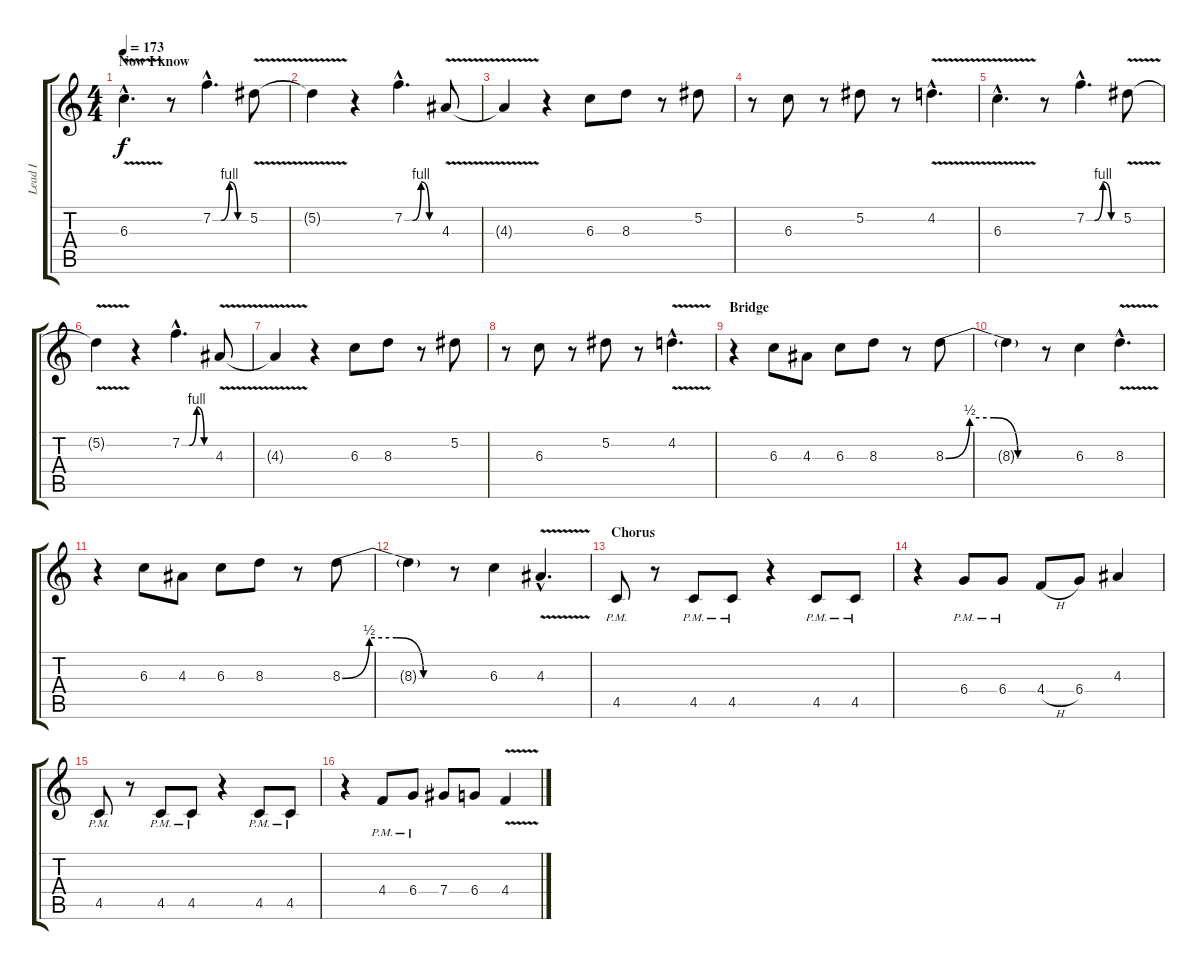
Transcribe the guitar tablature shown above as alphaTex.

\track ("Lead I" "Lead I") {instrument distortionguitar}
\staff {score tabs}
\tuning (Eb4 Bb3 Gb3 Db3 Ab2 Eb2) {hide}
\ts (4 4)
\section ("" "Now I know")
\tempo 173
\clef g2
\ks c
6.3{v hac}.4{d dy f} r.8 7.2{be (custom 0 0 10 0 15 0 30 4 45 0 60 0) hac}.4{d} 5.2{v}.8 |
5.2{t}.4 r.4 7.2{be (custom 0 0 10 0 15 0 30 4 45 0 60 0) hac}.4{d} 4.3{v}.8 |
4.3{t}.4 r.4 6.3.8 8.3.8 r.8 5.2.8 |
r.8 6.3.8 r.8 5.2.8 r.8 4.2{v hac}.4{d} |
6.3{v hac}.4{d} r.8 7.2{be (custom 0 0 10 0 15 0 30 4 45 0 60 0) hac}.4{d} 5.2{v}.8 |
5.2{t}.4 r.4 7.2{be (custom 0 0 10 0 15 0 30 4 45 0 60 0) hac}.4{d} 4.3{v}.8 |
4.3{t}.4 r.4 6.3.8 8.3.8 r.8 5.2.8 |
r.8 6.3.8 r.8 5.2.8 r.8 4.2{v hac}.4{d} |
\section ("" "Bridge")
r.4 6.3.8 4.3.8 6.3.8 8.3.8 r.8 8.3{be (custom 0 0 15 2 30 2 45 0 60 0)}.8 |
8.3{t}.4 r.8 6.3.4 8.3{v hac}.4{d} |
r.4 6.3.8 4.3.8 6.3.8 8.3.8 r.8 8.3{be (custom 0 0 15 2 30 2 45 0 60 0)}.8 |
8.3{t}.4 r.8 6.3.4 4.3{v hac}.4{d} |
\section ("" "Chorus")
4.5{pm}.8 r.8 4.5{pm}.8 4.5{pm}.8 r.4 4.5{pm}.8 4.5{pm}.8 |
r.4 6.4{pm}.8 6.4{pm}.8 4.4{h}.8 6.4.8 4.3.4 |
4.5{pm}.8 r.8 4.5{pm}.8 4.5{pm}.8 r.4 4.5{pm}.8 4.5{pm}.8 |
r.4 4.4{pm}.8 6.4{pm}.8 7.4.8 6.4.8 4.4{v}.4
